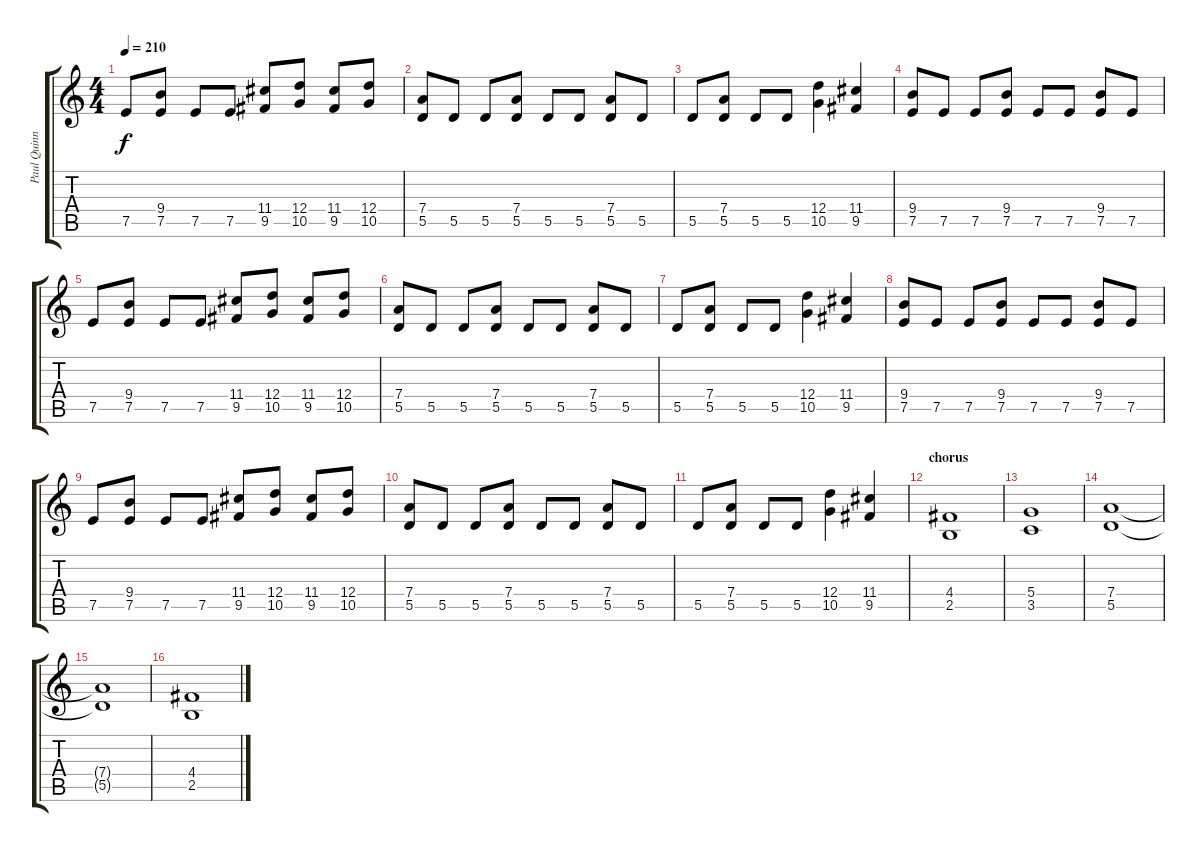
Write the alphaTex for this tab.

\track ("Paul Quinn" "Paul Quinn") {instrument distortionguitar}
\staff {score tabs}
\tuning (E4 B3 G3 D3 A2 E2) {hide}
\ts (4 4)
\tempo 210
\clef g2
\ks c
7.5.8{dy f} (9.4 7.5).8 7.5.8 7.5.8 (11.4 9.5).8 (12.4 10.5).8 (11.4 9.5).8 (12.4 10.5).8 |
(7.4 5.5).8 5.5.8 5.5.8 (7.4 5.5).8 5.5.8 5.5.8 (7.4 5.5).8 5.5.8 |
5.5.8 (7.4 5.5).8 5.5.8 5.5.8 (12.4 10.5).4 (11.4 9.5).4 |
(9.4 7.5).8 7.5.8 7.5.8 (9.4 7.5).8 7.5.8 7.5.8 (9.4 7.5).8 7.5.8 |
7.5.8 (9.4 7.5).8 7.5.8 7.5.8 (11.4 9.5).8 (12.4 10.5).8 (11.4 9.5).8 (12.4 10.5).8 |
(7.4 5.5).8 5.5.8 5.5.8 (7.4 5.5).8 5.5.8 5.5.8 (7.4 5.5).8 5.5.8 |
5.5.8 (7.4 5.5).8 5.5.8 5.5.8 (12.4 10.5).4 (11.4 9.5).4 |
(9.4 7.5).8 7.5.8 7.5.8 (9.4 7.5).8 7.5.8 7.5.8 (9.4 7.5).8 7.5.8 |
7.5.8 (9.4 7.5).8 7.5.8 7.5.8 (11.4 9.5).8 (12.4 10.5).8 (11.4 9.5).8 (12.4 10.5).8 |
(7.4 5.5).8 5.5.8 5.5.8 (7.4 5.5).8 5.5.8 5.5.8 (7.4 5.5).8 5.5.8 |
5.5.8 (7.4 5.5).8 5.5.8 5.5.8 (12.4 10.5).4 (11.4 9.5).4 |
\section ("" "chorus")
(4.4 2.5).1 |
(5.4 3.5).1 |
(7.4 5.5).1 |
(7.4{t} 5.5{t}).1 |
(4.4 2.5).1
